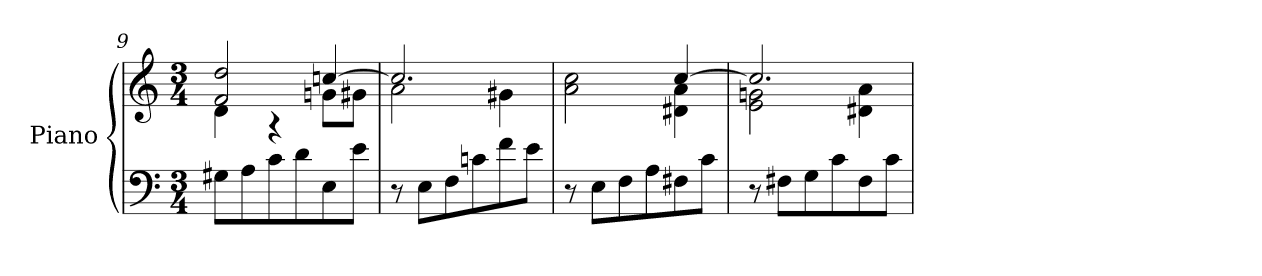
**kern	**kern
*part1	*part1
*staff2	*staff1
*I"Piano	*
*I'Pno.	*
!!LO:LB:g=z
*clefF4	*clefG2
*k[]	*k[]
*M3/4	*M3/4
=9	=9
*	*^
8G#X\L	2f/ 2dd/	4d\
8A\	.	.
8c\	.	4r
8d\	.	.
8E\	[4ccn/	8gn\L
8e\J	.	8g#X\J
=10	=10	=10
8r	2.cc/]	2a\
8E\L	.	.
8F\	.	.
8cn\	.	.
8f\	.	4g#X\
8e\J	.	.
=11	=11	=11
8r	2a\ 2cc\	2ryy
8E\L	.	.
8F\	.	.
8A\	.	.
8F#X\	[4cc/	4d#X\ 4a\
8c\J	.	.
=12	=12	=12
8r	2.cc/]	2e\ 2gn\
8F#X\L	.	.
8G\	.	.
8c\	.	.
8F#\	.	4d#X\ 4a\
8c\J	.	.
*	*v	*v
=	=
*-	*-
